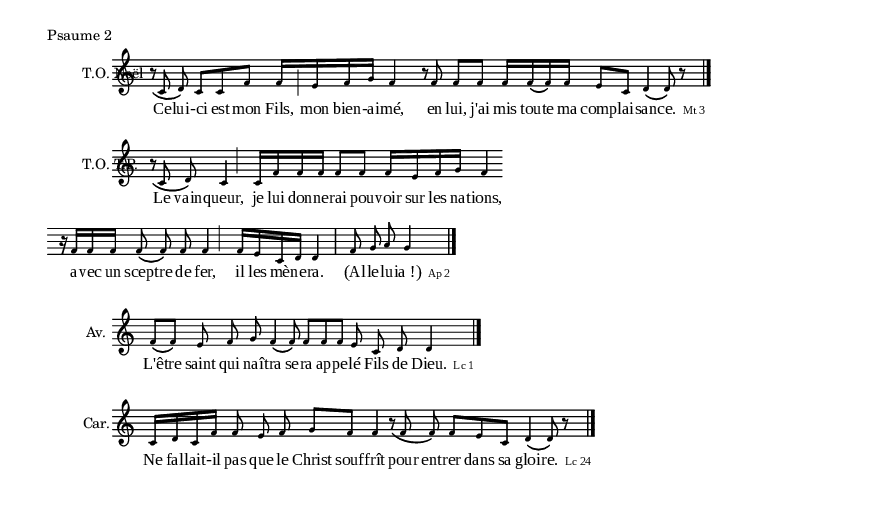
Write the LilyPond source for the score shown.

\version "2.10.0"
\include "definitions.ly"
\markup { Psaume 2}



\relative d' { 
	\new Staff {
		\cadenzaOn
		\set Staff.instrumentName = \markup{ \center-align { T.O. Noël } }
		\times 2/3 { r8_\( c d\) }
		\times 2/3 { c[ c f] }
		f16[ \cesuretresbasse \pespace e f g]
		f4
		\pespace
		\ifIndent
		r8 f
		f[ f]
		f16[ f\( f\) f]
		e8[ c]
		d4\( d8\) r
		
		\endBar
	}

	\addlyrics {
		Ce -- lui -- -ci est mon Fils, mon bien -- -ai -- mé, en lui, j'ai mis tou -- te ma comp -- lai -- san -- ce. 
		\markup { \citation #"Mt 3" } 
	}
}
\relative d' { 
	\new Staff {
		\cadenzaOn
		\set Staff.instrumentName = \markup{ \center-align { T.O. T.P. } }
		\times 2/3 { r8_\( c d\) }
		c4
		\cesure \pespace
		c16[ f f f]
		f8[ f]
		f16[ e f g]
		f4
		
		\indentLine
		r16 f[ f f]
		\times 2/3 { f8\( f\) f }
		f4
		\cesure \pespace
		f16[ e c d]
		d4  \pespace
		\barre \pespace
		\times 2/3 { f8 g a }
		g4
		\endBar
	}

	\addlyrics {
		Le vain -- queur, je lui don -- ne -- rai pou -- voir sur les na -- tions, a -- vec un scep -- tre de fer, il les mè -- ne -- ra. " (Al" -- le -- lu -- "ia !)"
		\markup { \citation #"Ap 2" } 
	}
}

\relative d' { 
	\new Staff {
		\cadenzaOn
		\set Staff.instrumentName = \markup{ \center-align { Av. } }
		f8[\( f\)]
		\times 2/3 { e8 f g }
		\times 2/3 { f4\( f8\) }
		\times 2/3 { f8[ f f] }
		\times 2/3 { e8 c d }
		d4
		\endBar
	}
	\addlyrics {
		L'ê -- tre saint qui naî -- tra se -- ra ap -- pe -- lé Fils de Dieu. 
		\markup { \citation #"Lc 1" }
	}
}
\relative d' { 
	\new Staff {
		\cadenzaOn
		\set Staff.instrumentName = \markup{ \center-align { Car. } }
		c16[ d c f]
		\times 2/3 { f8 e f }
		g[ f]
		f4 \pespace
		\times 2/3 { r8_\( f f\) }
		\times 2/3 { f[ e c] }
		d4\( d8\) r
		\endBar
	}

	\addlyrics {
		Ne fal -- lait -- -il pas que le Christ souf -- frît pour ent -- rer dans sa gloi -- re.
		\markup { \citation #"Lc 24" } 
	}
}

